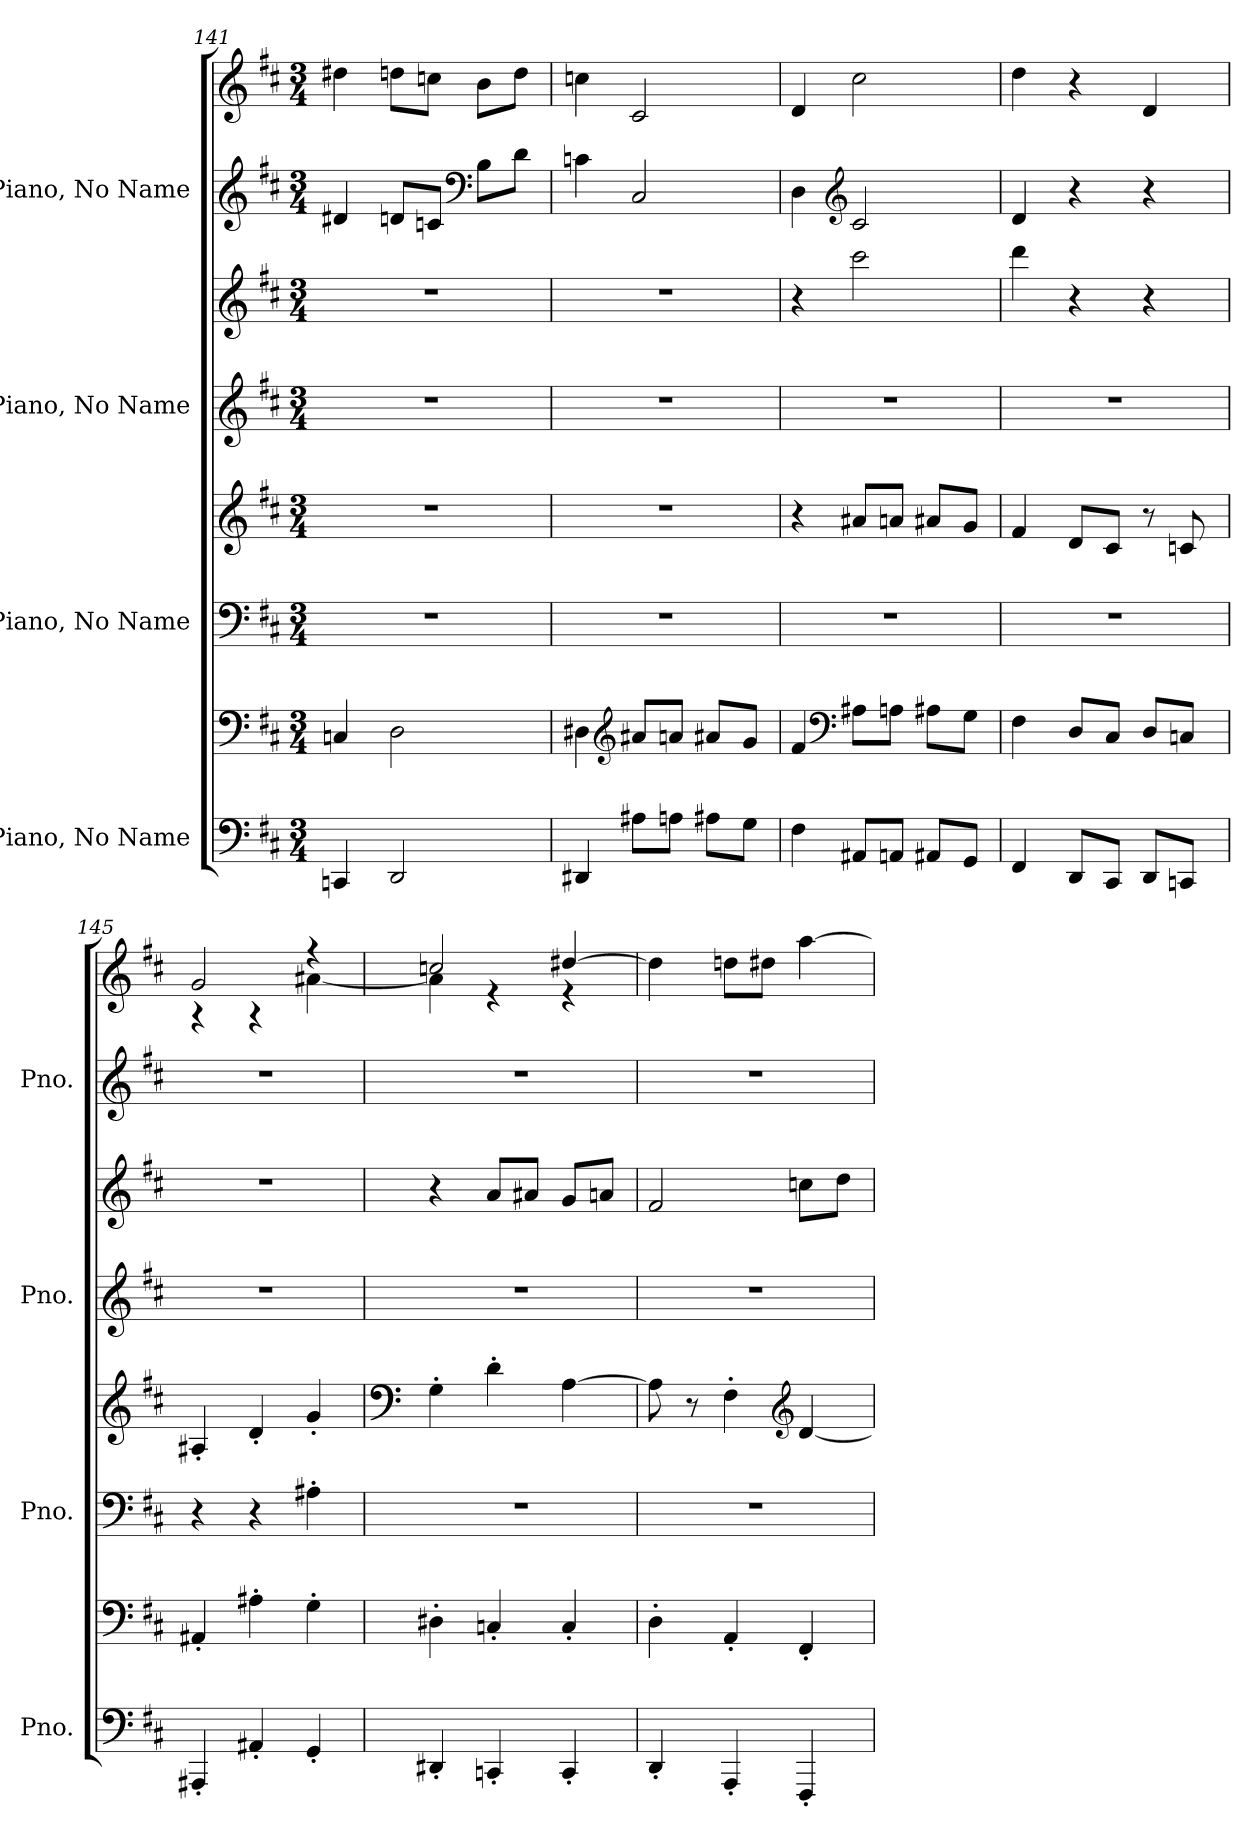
**kern	**kern	**kern	**kern	**kern	**kern	**kern	**kern
*part4	*part4	*part3	*part3	*part2	*part2	*part1	*part1
*staff8	*staff7	*staff6	*staff5	*staff4	*staff3	*staff2	*staff1
*I"Piano, No Name	*	*I"Piano, No Name	*	*I"Piano, No Name	*	*I"Piano, No Name	*
*I'Pno.	*	*I'Pno.	*	*I'Pno.	*	*I'Pno.	*
*clefF4	*clefF4	*clefF4	*clefG2	*clefG2	*clefG2	*clefG2	*clefG2
*k[f#c#]	*k[f#c#]	*k[f#c#]	*k[f#c#]	*k[f#c#]	*k[f#c#]	*k[f#c#]	*k[f#c#]
*M3/4	*M3/4	*M3/4	*M3/4	*M3/4	*M3/4	*M3/4	*M3/4
=141	=141	=141	=141	=141	=141	=141	=141
4CCn/	4Cn/	2.r	2.r	2.r	2.r	4d#X/	4dd#X\
2DD/	2D\	.	.	.	.	8dn/L	8ddn\L
.	.	.	.	.	.	8cn/J	8ccn\J
*	*	*	*	*	*	*clefF4	*
.	.	.	.	.	.	8B\L	8b\L
.	.	.	.	.	.	8d\J	8dd\J
!!LO:PB:g=z
=142	=142	=142	=142	=142	=142	=142	=142
4DD#X/	4D#X\	2.r	2.r	2.r	2.r	4cn\	4ccn\
*	*clefG2	*	*	*	*	*	*
8A#X\L	8a#X/L	.	.	.	.	2C#/	2c#/
8An\J	8an/J	.	.	.	.	.	.
8A#X\L	8a#X/L	.	.	.	.	.	.
8G\J	8g/J	.	.	.	.	.	.
=143	=143	=143	=143	=143	=143	=143	=143
4F#\	4f#/	2.r	4r	2.r	4r	4D\	4d/
*	*clefF4	*	*	*	*	*clefG2	*
8AA#X/L	8A#X\L	.	8a#X/L	.	2ccc#\	2c#/	2cc#\
8AAn/J	8An\J	.	8an/J	.	.	.	.
8AA#X/L	8A#X\L	.	8a#X/L	.	.	.	.
8GG/J	8G\J	.	8g/J	.	.	.	.
=144	=144	=144	=144	=144	=144	=144	=144
*	*	*	*	*	*	*	*^
4FF#/	4F#\	2.r	4f#/	2.r	4ddd\	4d/	4dd\	2ryy
8DD/L	8D/L	.	8d/L	.	4r	4r	4r	.
8CC#/J	8C#/J	.	8c#/J	.	.	.	.	.
8DD/L	8D/L	.	8r	.	4r	4r	4d/	8.ryy
8CCn/J	8Cn/J	.	8cn/	.	.	.	.	.
*	*	*	*	*	*	*	*MM156	*
.	.	.	.	.	.	.	.	16ryy
=145	=145	=145	=145	=145	=145	=145	=145	=145
*	*	*	*	*	*	*	*MM157	*
4AAA#X'/	4AA#X'/	4r	4A#X'/	2.r	2.r	2.r	2g/	4r
4AA#X'/	4A#X'\	4r	4d'/	.	.	.	.	4r
4GG'/	4G'\	4A#X'\	4g'/	.	.	.	4r	[4a#X\
=146	=146	=146	=146	=146	=146	=146	=146	=146
*	*	*	*clefF4	*	*	*	*	*
4DD#X'/	4D#X'\	2.r	4G'\	2.r	4r	2.r	2ccn/	4a#\]
4CCn'/	4Cn'/	.	4d'\	.	8a/L	.	.	4r
.	.	.	.	.	8a#X/J	.	.	.
4CC'/	4C'/	.	[4A\	.	8g/L	.	[4dd#X/	4r
.	.	.	.	.	8an/J	.	.	.
*	*	*	*	*	*	*	*v	*v
!!LO:PB:g=z
=147	=147	=147	=147	=147	=147	=147	=147
4DD'/	4D'\	2.r	8A\]	2.r	2f#/	2.r	4dd#\]
.	.	.	8r	.	.	.	.
4AAA'/	4AA'/	.	4F#'\	.	.	.	8ddn\L
.	.	.	.	.	.	.	8dd#X\J
*	*	*	*clefG2	*	*	*	*
4FFF#'/	4FF#'/	.	[4d/	.	8ccn\L	.	[4aa\
.	.	.	.	.	8dd\J	.	.
=	=	=	=	=	=	=	=
*-	*-	*-	*-	*-	*-	*-	*-
